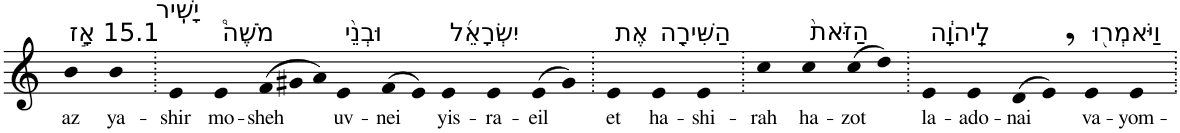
**kern	**text
*part1	*part1
*staff1	*staff1
*I"Piano	*
*I'Pno	*
*clefG2	*
*k[]	*
=1	=1
!LO:TX:a:t=15.1 אָ֣ז	!
!	!LO:LY:b
4b	az
!LO:TX:a:t=יָשִֽׁיר	!
!	!LO:LY:b
4b	ya-
=2.	=2.
!	!LO:LY:b
4e	-shir
!LO:TX:a:t=מֹשֶׁה֩	!
!	!LO:LY:b
4e	mo-
!	!LO:LY:b
(>12f	-sheh
12g#X	.
12a)	.
!LO:TX:a:t=וּבְנֵ֨י	!
!	!LO:LY:b
4e	uv-
!	!LO:LY:b
(>8f	-nei
8e)	.
!LO:TX:a:t=יִשְׂרָאֵ֜ל	!
!	!LO:LY:b
4e	yis-
!	!LO:LY:b
4e	-ra-
!	!LO:LY:b
(>8e	-eil
8g#)	.
=3.	=3.
!LO:TX:a:t=אֶת	!
!	!LO:LY:b
4e	et
!LO:TX:a:t=הַשִּׁירָ֤ה	!
!	!LO:LY:b
4e	ha-
!	!LO:LY:b
4e	-shi-
=4.	=4.
!	!LO:LY:b
4cc	-rah
!LO:TX:a:t=הַזֹּאת֙	!
!	!LO:LY:b
4cc	ha-
!	!LO:LY:b
(>8cc	-zot
8dd)	.
=5.	=5.
!LO:TX:a:t=לַֽיהוָ֔ה	!
!	!LO:LY:b
4e	la-
!	!LO:LY:b
4e	-ado-
!	!LO:LY:b
(>8d	-nai
8e,)	.
!LO:TX:a:t=וַיֹּאמְר֖וּ	!
!	!LO:LY:b
4e	va-
!	!LO:LY:b
4e	-yom-
=.	=.
*-	*-
